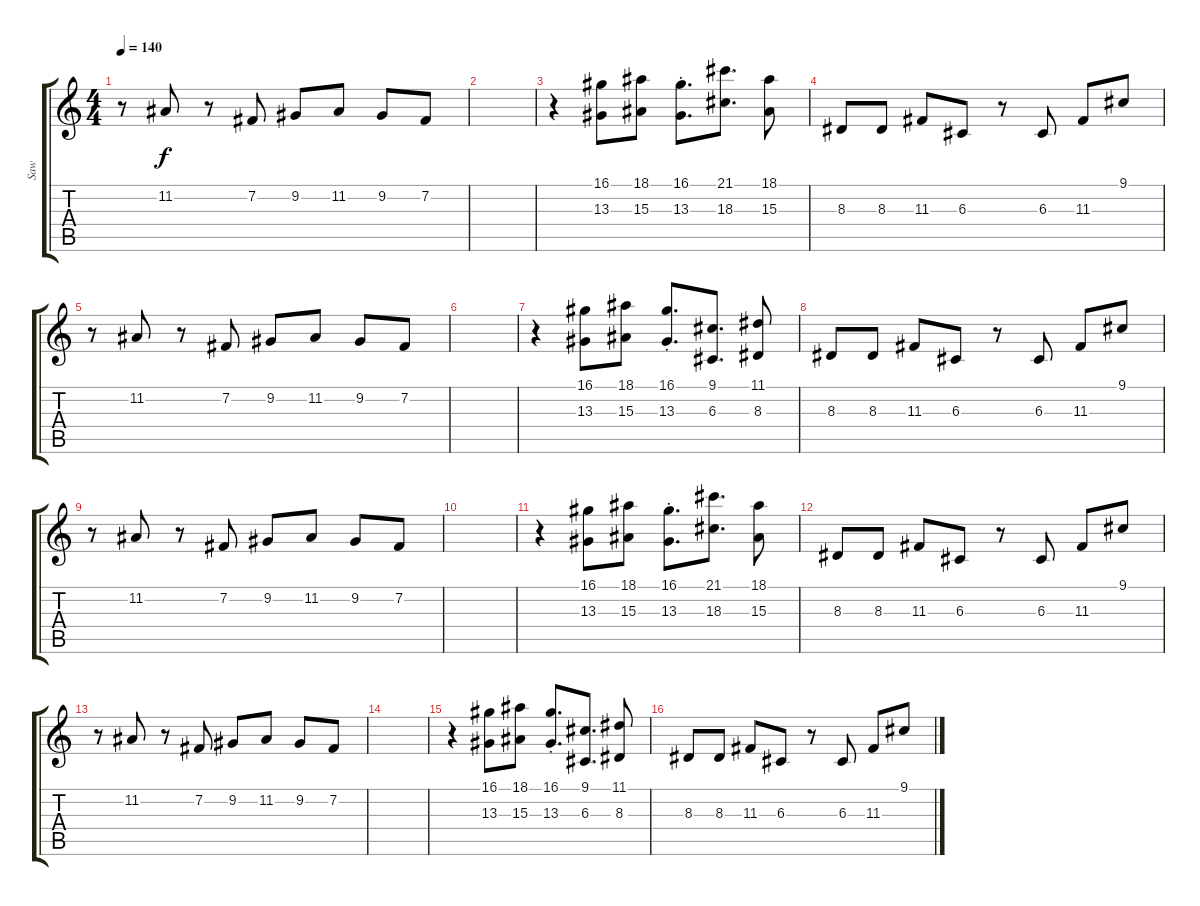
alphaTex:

\track ("Saw" "Saw") {instrument lead2sawtooth}
\staff {score tabs}
\tuning (E4 B3 G3 D3 A2 E2) {hide}
\ts (4 4)
\tempo 140
\clef g2
\ks c
r.8{dy f} 11.2.8 r.8 7.2.8 9.2.8 11.2.8 9.2.8 7.2.8 |
|
r.4 (16.1 13.3).8 (18.1 15.3).8 (16.1{st} 13.3{st}).8{d} (21.1 18.3).8{d} (18.1 15.3).8 |
8.3.8 8.3.8 11.3.8 6.3.8 r.8 6.3.8 11.3.8 9.1.8 |
r.8 11.2.8 r.8 7.2.8 9.2.8 11.2.8 9.2.8 7.2.8 |
|
r.4 (16.1 13.3).8 (18.1 15.3).8 (16.1{st} 13.3{st}).8{d} (9.1 6.3).8{d} (11.1 8.3).8 |
8.3.8 8.3.8 11.3.8 6.3.8 r.8 6.3.8 11.3.8 9.1.8 |
r.8 11.2.8 r.8 7.2.8 9.2.8 11.2.8 9.2.8 7.2.8 |
|
r.4 (16.1 13.3).8 (18.1 15.3).8 (16.1{st} 13.3{st}).8{d} (21.1 18.3).8{d} (18.1 15.3).8 |
8.3.8 8.3.8 11.3.8 6.3.8 r.8 6.3.8 11.3.8 9.1.8 |
r.8 11.2.8 r.8 7.2.8 9.2.8 11.2.8 9.2.8 7.2.8 |
|
r.4 (16.1 13.3).8 (18.1 15.3).8 (16.1{st} 13.3{st}).8{d} (9.1 6.3).8{d} (11.1 8.3).8 |
8.3.8 8.3.8 11.3.8 6.3.8 r.8 6.3.8 11.3.8 9.1.8
